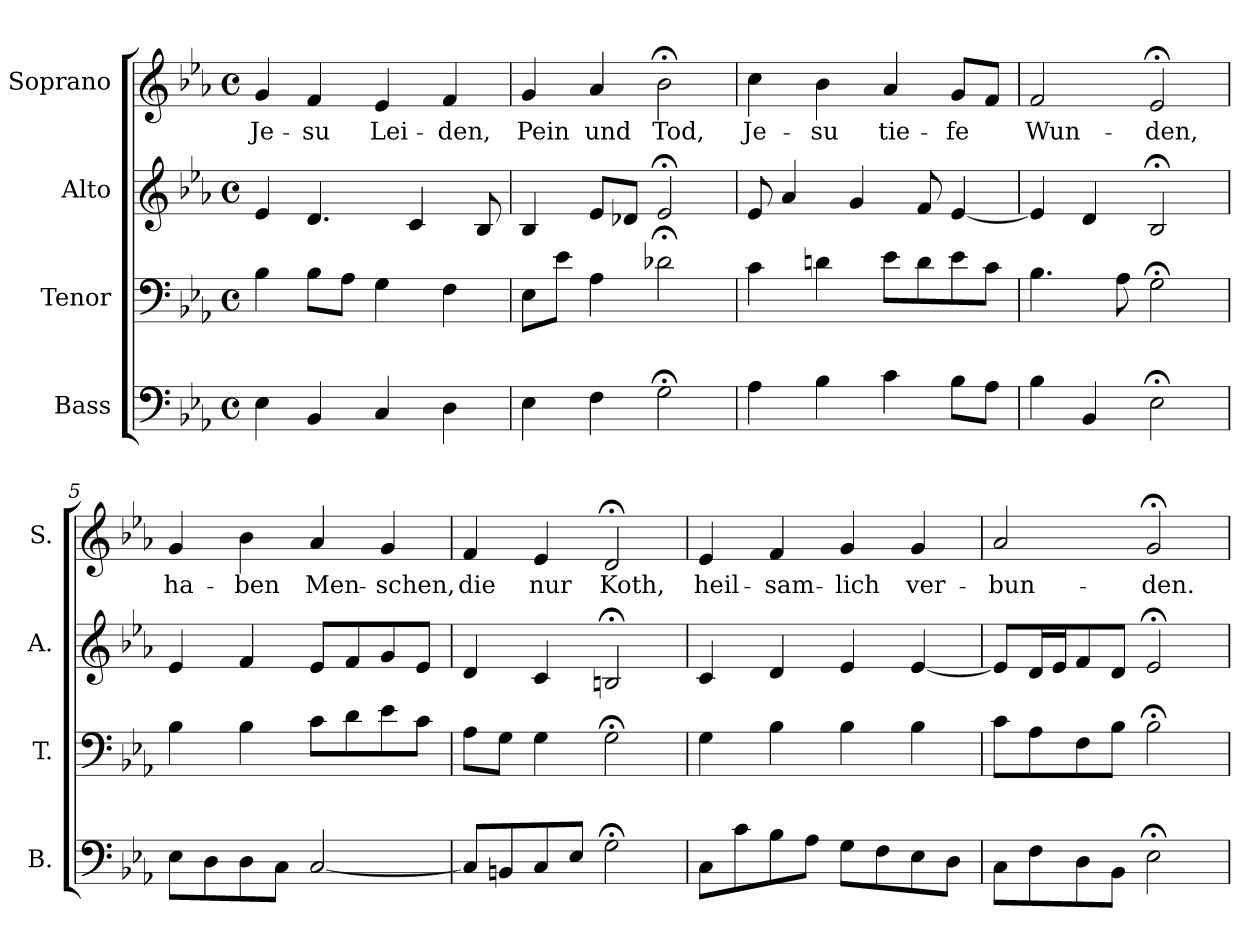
**kern	**kern	**kern	**kern	**text
*part4	*part3	*part2	*part1	*part1
*staff4	*staff3	*staff2	*staff1	*staff1
*I"Bass	*I"Tenor	*I"Alto	*I"Soprano	*
*I'B.	*I'T.	*I'A.	*I'S.	*
*clefF4	*clefF4	*clefG2	*clefG2	*
*k[b-e-a-]	*k[b-e-a-]	*k[b-e-a-]	*k[b-e-a-]	*
*E-:	*E-:	*E-:	*E-:	*
*M4/4	*M4/4	*M4/4	*M4/4	*
*met(c)	*met(c)	*met(c)	*met(c)	*
=1	=1	=1	=1	=1
!	!	!	!	!LO:LY:b
4E-\	4B-\	4e-/	4g/	Je-
!	!	!	!	!LO:LY:b
4BB-/	8B-\L	4.d/	4f/	-su
.	8A-\J	.	.	.
!	!	!	!	!LO:LY:b
4C/	4G\	.	4e-/	Lei-
.	.	4c/	.	.
!	!	!	!	!LO:LY:b
4D\	4F\	.	4f/	-den,
.	.	8B-/	.	.
=2	=2	=2	=2	=2
!	!	!	!	!LO:LY:b
4E-\	8E-\L	4B-/	4g/	Pein
.	8e-\J	.	.	.
!	!	!	!	!LO:LY:b
4F\	4A-\	8e-/L	4a-/	und
.	.	8d-X/J	.	.
!	!	!	!	!LO:LY:b
2G;<\	2d-X;<\	2e-;</	2b-;<\	Tod,
=3	=3	=3	=3	=3
!	!	!	!	!LO:LY:b
4A-\	4c\	8e-/	4cc\	Je-
.	.	4a-/	.	.
!	!	!	!	!LO:LY:b
4B-\	4dn\	.	4b-\	-su
.	.	4g/	.	.
!	!	!	!	!LO:LY:b
4c\	8e-\L	.	4a-/	tie-
.	8d\	8f/	.	.
!	!	!	!	!LO:LY:b
8B-\L	8e-\	[4e-/	8g/L	-fe
8A-\J	8c\J	.	8f/J	.
=4	=4	=4	=4	=4
!	!	!	!	!LO:LY:b
4B-\	4.B-\	4e-/]	2f/	Wun-
4BB-/	.	4d/	.	.
.	8A-\	.	.	.
!	!	!	!	!LO:LY:b
2E-;<\	2G;<\	2B-;</	2e-;</	-den,
=5	=5	=5	=5	=5
!	!	!	!	!LO:LY:b
8E-\L	4B-\	4e-/	4g/	ha-
8D\	.	.	.	.
!	!	!	!	!LO:LY:b
8D\	4B-\	4f/	4b-\	-ben
8C\J	.	.	.	.
!	!	!	!	!LO:LY:b
[2C/	8c\L	8e-/L	4a-/	Men-
.	8d\	8f/	.	.
!	!	!	!	!LO:LY:b
.	8e-\	8g/	4g/	-schen,
.	8c\J	8e-/J	.	.
!!LO:LB:g=z
=6	=6	=6	=6	=6
!	!	!	!	!LO:LY:b
8C/L]	8A-\L	4d/	4f/	die
8BBn/	8G\J	.	.	.
!	!	!	!	!LO:LY:b
8C/	4G\	4c/	4e-/	nur
8E-/J	.	.	.	.
!	!	!	!	!LO:LY:b
2G;<\	2G;<\	2Bn;</	2d;</	Koth,
!!LO:LB:g=z
=7	=7	=7	=7	=7
!	!	!	!	!LO:LY:b
8C\L	4G\	4c/	4e-/	heil-
8c\	.	.	.	.
!	!	!	!	!LO:LY:b
8B-\	4B-\	4d/	4f/	-sam-
8A-\J	.	.	.	.
!	!	!	!	!LO:LY:b
8G\L	4B-\	4e-/	4g/	-lich
8F\	.	.	.	.
!	!	!	!	!LO:LY:b
8E-\	4B-\	[4e-/	4g/	ver-
8D\J	.	.	.	.
=8	=8	=8	=8	=8
!	!	!	!	!LO:LY:b
8C\L	8c\L	8e-/L]	2a-/	-bun-
8F\	8A-\	16d/L	.	.
.	.	16e-/J	.	.
8D\	8F\	8f/	.	.
8BB-\J	8B-\J	8d/J	.	.
!	!	!	!	!LO:LY:b
2E-;<\	2B-;<\	2e-;</	2g;</	-den.
=	=	=	=	=
*-	*-	*-	*-	*-
